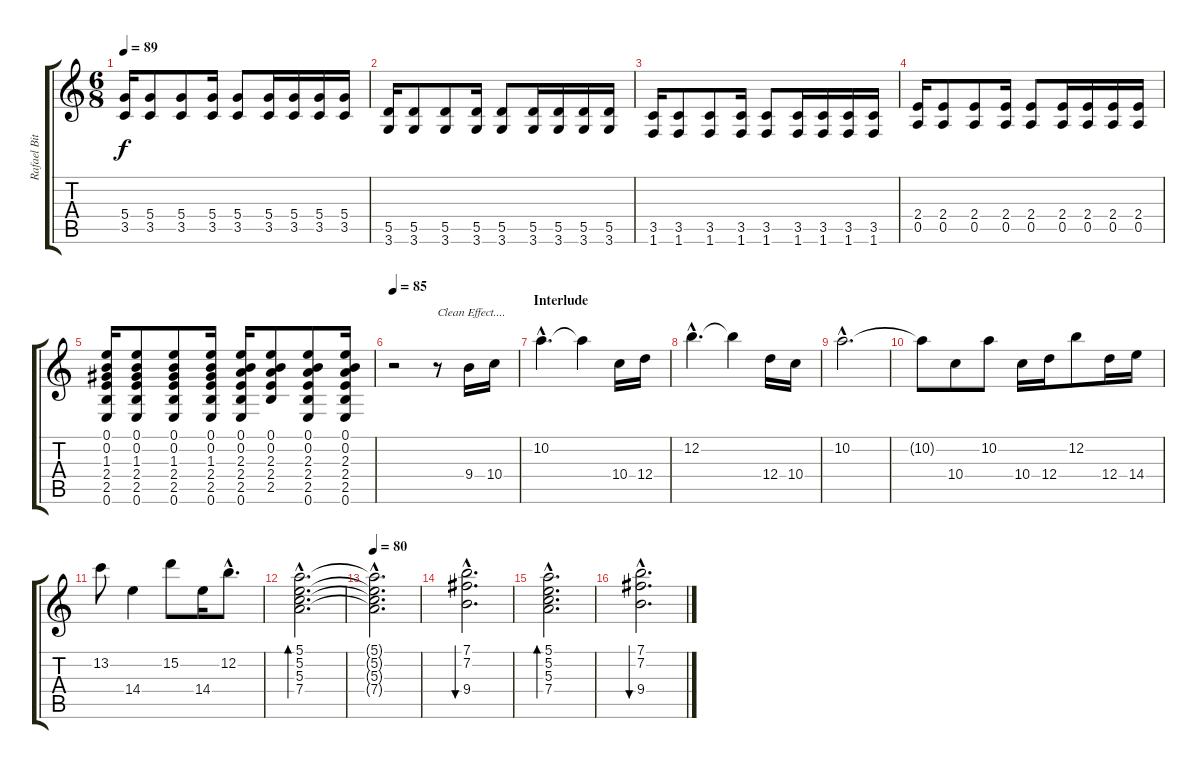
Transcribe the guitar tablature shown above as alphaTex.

\track ("Rafael Bittencourt" "Rafael Bit") {instrument overdrivenguitar}
\staff {score tabs}
\tuning (E4 B3 G3 D3 A2 E2) {hide}
\ts (6 8)
\tempo 89
\clef g2
\ks c
(5.4 3.5).16{dy f} (5.4 3.5).8 (5.4 3.5).8 (5.4 3.5).16 (5.4 3.5).8 (5.4 3.5).16 (5.4 3.5).16 (5.4 3.5).16 (5.4 3.5).16 |
(5.5 3.6).16 (5.5 3.6).8 (5.5 3.6).8 (5.5 3.6).16 (5.5 3.6).8 (5.5 3.6).16 (5.5 3.6).16 (5.5 3.6).16 (5.5 3.6).16 |
(3.5 1.6).16 (3.5 1.6).8 (3.5 1.6).8 (3.5 1.6).16 (3.5 1.6).8 (3.5 1.6).16 (3.5 1.6).16 (3.5 1.6).16 (3.5 1.6).16 |
(2.4 0.5).16 (2.4 0.5).8 (2.4 0.5).8 (2.4 0.5).16 (2.4 0.5).8 (2.4 0.5).16 (2.4 0.5).16 (2.4 0.5).16 (2.4 0.5).16 |
(0.1 0.2 1.3 2.4 2.5 0.6).16 (0.1 0.2 1.3 2.4 2.5 0.6).8 (0.1 0.2 1.3 2.4 2.5 0.6).8 (0.1 0.2 1.3 2.4 2.5 0.6).16 (0.1 0.2 2.3 2.4 2.5 0.6).16 (0.1 0.2 2.3 2.4 2.5).8 (0.1 0.2 2.3 2.4 2.5 0.6).8 (0.1 0.2 2.3 2.4 2.5 0.6).16 |
\tempo 85
r.2{volume 14 instrument acousticguitarnylon} r.8{txt "Clean Effect...."} 9.4.16 10.4.16 |
\section ("" "Interlude")
10.2{hac}.4{d} 10.2{t}.4 10.4.16 12.4.16 |
12.2{hac}.4{d} 12.2{t}.4 12.4.16 10.4.16 |
10.2{hac}.2{d} |
10.2{t}.8 10.4.8 10.2.8 10.4.16 12.4.16 12.2.8 12.4.16 14.4.16 |
13.2.8 14.4.4 15.2.8 14.4.16 12.2{hac}.8{d} |
(5.1{hac} 5.2{hac} 5.3{hac} 7.4{hac}).2{d bd 480 instrument acousticguitarnylon} |
\tempo 80
(5.1{hac t} 5.2{hac t} 5.3{hac t} 7.4{hac t}).2{d} |
(7.1{hac} 7.2{hac} 9.4{hac}).2{d bu 480} |
(5.1{hac} 5.2{hac} 5.3{hac} 7.4{hac}).2{d bd 480} |
(7.1{hac} 7.2{hac} 9.4{hac}).2{d bu 480}
